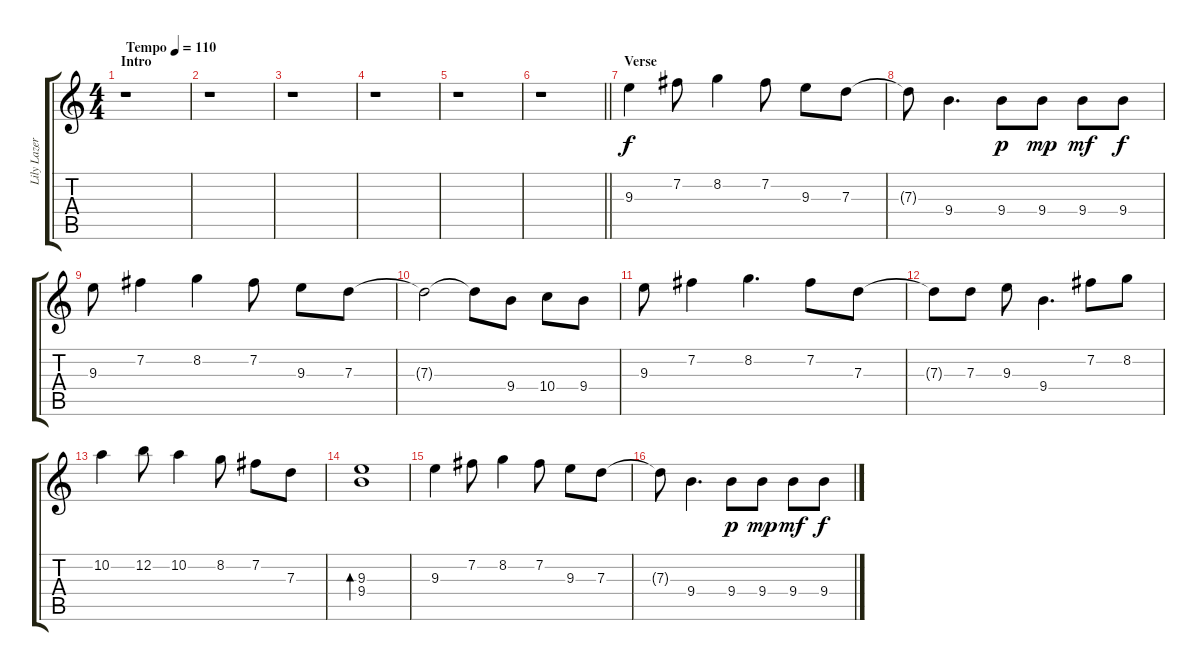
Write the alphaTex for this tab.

\track ("Lily Lazer (Guitar)" "Lily Lazer") {instrument electricguitarjazz}
\staff {score tabs}
\tuning (E4 B3 G3 D3 A2 E2) {hide}
\ts (4 4)
\section ("" "Intro")
\tempo (110 "Tempo")
\clef g2
\ks c
r.1{dy f instrument electricguitarjazz} |
r.1 |
r.1 |
r.1 |
r.1 |
\barLineRight lightlight
r.1 |
\section ("" "Verse")
9.3.4 7.2.8 8.2.4 7.2.8 9.3.8 7.3.8 |
7.3{t}.8 9.4.4{d} 9.4.8{dy p} 9.4.8{dy mp} 9.4.8{dy mf} 9.4.8{dy f} |
9.3.8 7.2.4 8.2.4 7.2.8 9.3.8 7.3.8 |
7.3{t}.2 7.3{t}.8 9.4.8 10.4.8 9.4.8 |
9.3.8 7.2.4 8.2.4{d} 7.2.8 7.3.8 |
7.3{t}.8 7.3.8 9.3.8 9.4.4{d} 7.2.8 8.2.8 |
10.2.4 12.2.8 10.2.4 8.2.8 7.2.8 7.3.8 |
(9.3 9.4).1{bd 60} |
9.3.4 7.2.8 8.2.4 7.2.8 9.3.8 7.3.8 |
7.3{t}.8 9.4.4{d} 9.4.8{dy p} 9.4.8{dy mp} 9.4.8{dy mf} 9.4.8{dy f}
